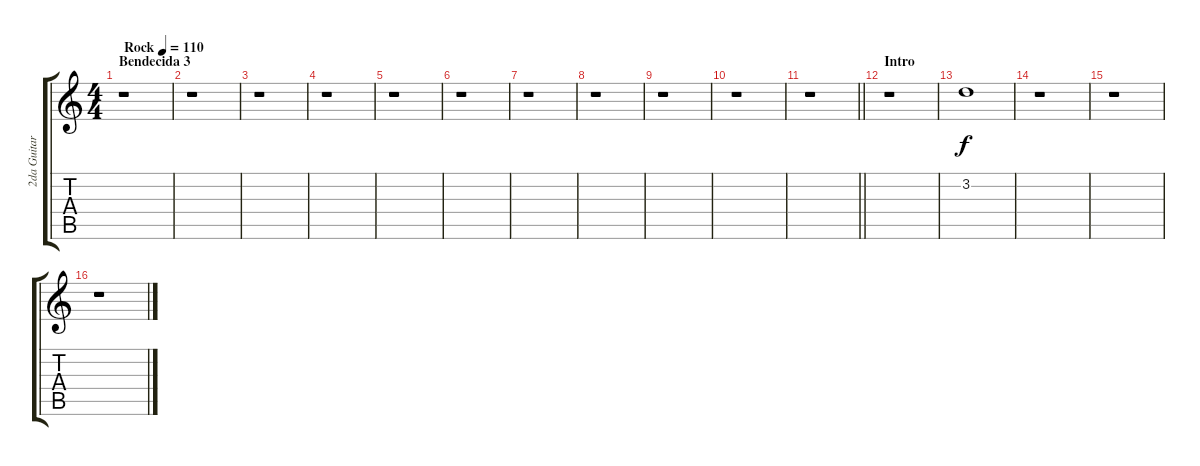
\track ("2da Guitarra" "2da Guitar") {instrument acousticguitarnylon}
\staff {score tabs}
\tuning (E4 B3 G3 D3 A2 E2) {hide}
\ts (4 4)
\section ("" "Bendecida 3")
\tempo (110 "Rock")
\clef g2
\ks c
r.1{dy f instrument acousticguitarnylon} |
r.1 |
r.1 |
r.1 |
r.1 |
r.1 |
r.1 |
r.1 |
r.1 |
r.1 |
\barLineRight lightlight
r.1 |
\section ("" "Intro")
r.1 |
3.2.1 |
r.1 |
r.1 |
r.1
